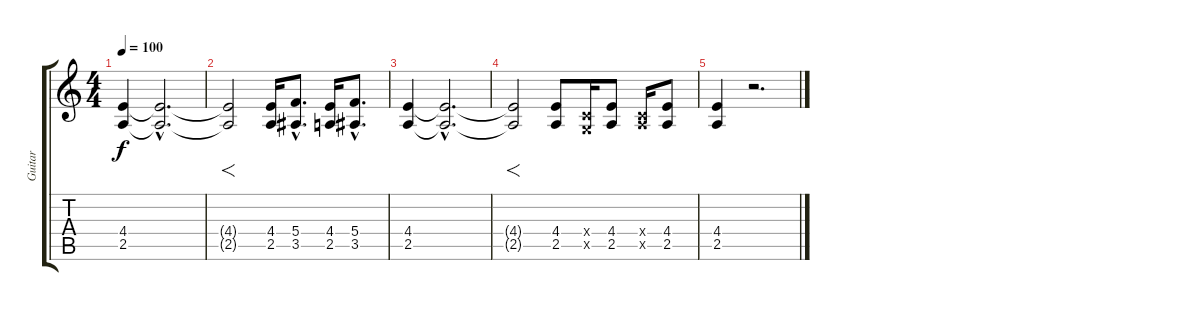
\track ("Guitar" "Guitar") {instrument distortionguitar}
\staff {score tabs}
\tuning (D4 A3 F3 C3 G2 D2) {hide}
\ts (4 4)
\tempo 100
\clef g2
\ks c
(4.4 2.5).4{dy f} (4.4{hac t} 2.5{hac t}).2{d volume 0} |
(4.4{t} 2.5{t}).2{f volume 16} (4.4 2.5).16 (5.4{hac} 3.5{hac}).8{d} (4.4 2.5).16 (5.4{hac} 3.5{hac}).8{d} |
(4.4 2.5).4 (4.4{hac t} 2.5{hac t}).2{d volume 0} |
(4.4{t} 2.5{t}).2{f volume 16} (4.4 2.5).8 (0.4{x} 0.5{x}).16 (4.4 2.5).8 (0.4{x} 2.5{x}).16 (4.4 2.5).8 |
(4.4 2.5).4 r.2{d}
